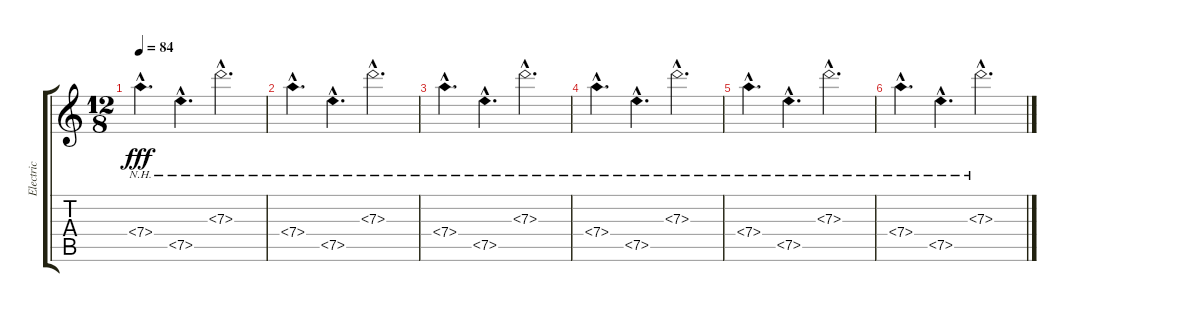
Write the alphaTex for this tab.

\track ("Electric" "Electric") {instrument electricguitarclean}
\staff {score tabs}
\tuning (E4 B3 G3 D3 A2 E2) {hide}
\ts (12 8)
\tempo 84
\clef g2
\ks c
7.4{nh hac}.4{d dy fff} 7.5{nh hac}.4{d} 7.3{nh hac}.2{d} |
7.4{nh hac}.4{d} 7.5{nh hac}.4{d} 7.3{nh hac}.2{d} |
7.4{nh hac}.4{d} 7.5{nh hac}.4{d} 7.3{nh hac}.2{d} |
7.4{nh hac}.4{d} 7.5{nh hac}.4{d} 7.3{nh hac}.2{d} |
7.4{nh hac}.4{d} 7.5{nh hac}.4{d} 7.3{nh hac}.2{d} |
7.4{nh hac}.4{d} 7.5{nh hac}.4{d} 7.3{nh hac}.2{d}
